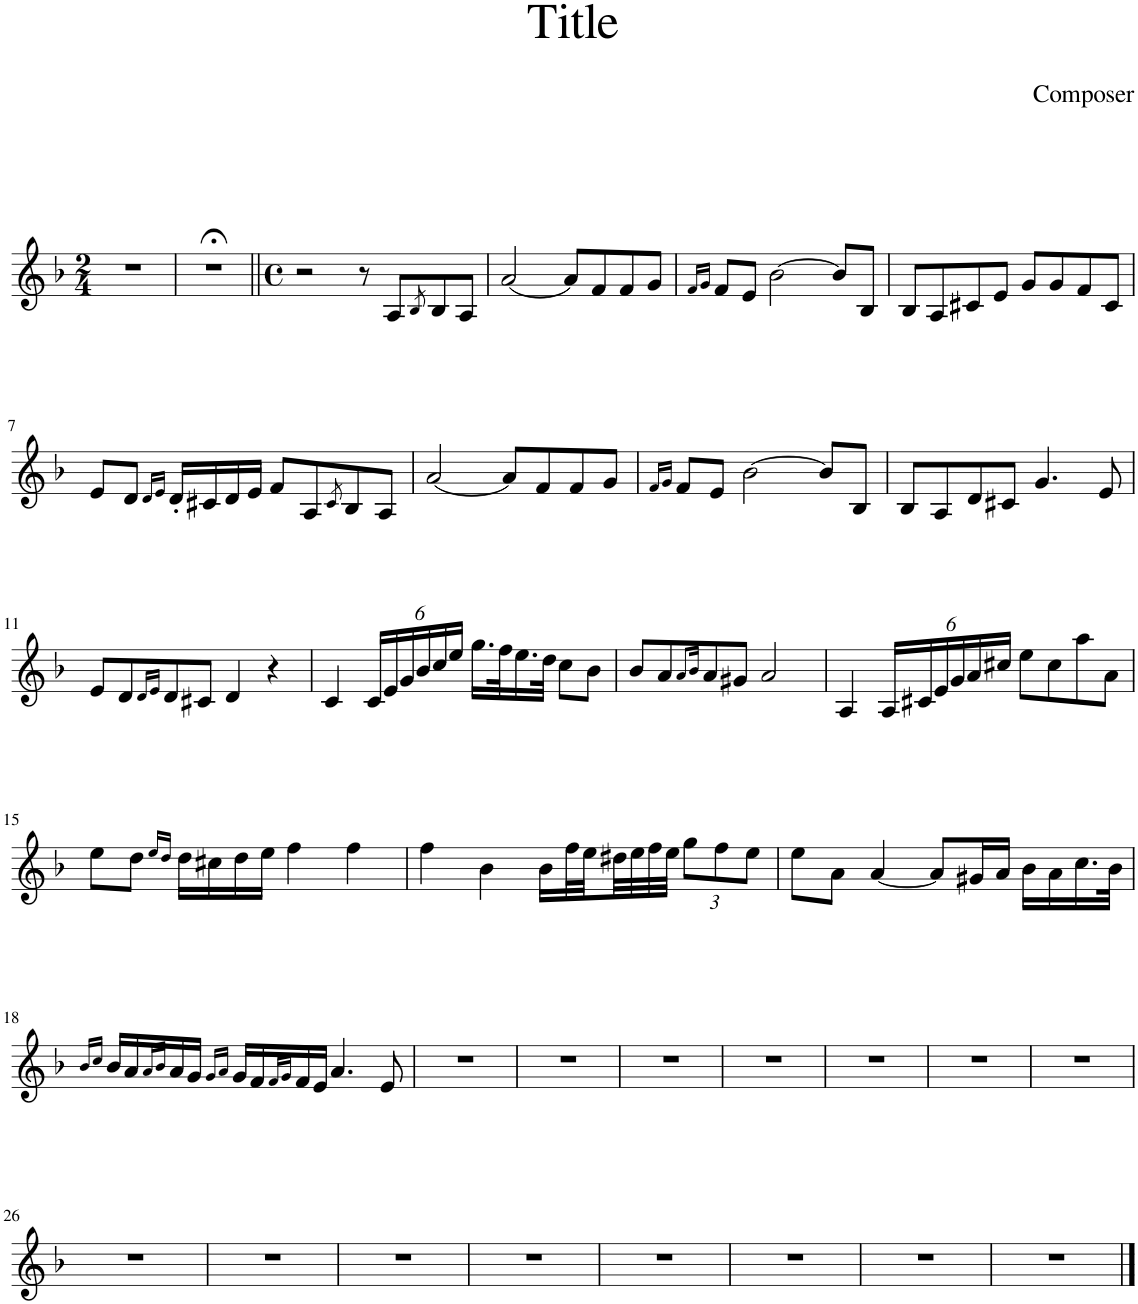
**kern
*part1
*staff1
*I"Piano
*I'Pno.
*clefG2
*k[b-]
*M2/4
=1
2r
=2
2r;<
=3||
*M4/4
*met(c)
2r
8r
8A/L
8qB-/
8B-/
8A/J
=4
[2a/
8a/L]
8f/
8f/
8g/J
=5
16qf/LL
16qg/JJ
8f/L
8e/J
[2b-\
8b-/L]
8B-/J
=6
8B-/L
8A/
8c#X/
8e/J
8g/L
8g/
8f/
8c#/J
!!LO:LB:g=z
=7
8e/L
8d/J
16qd/LL
16qe/JJ
16d'/LL
16c#X/
16d/
16e/JJ
8f/L
8A/
8qc#/
8B-/
8A/J
=8
[2a/
8a/L]
8f/
8f/
8g/J
=9
16qf/LL
16qg/JJ
8f/L
8e/J
[2b-\
8b-/L]
8B-/J
=10
8B-/L
8A/
8d/
8c#X/J
4.g/
8e/
!!LO:LB:g=z
=11
8e/L
8d/
16qd/LL
16qe/JJ
8d/
8c#X/J
4d/
4r
=12
4c/
*Xbrackettup
24c/LL
24e/
24g/
24b-/
24cc/
24ee/JJ
16.gg\LL
32ff\K
16.ee\
32dd\JJk
8cc\L
8b-\J
=13
8b-/L
8a/
8qa/L
16qb-/Jk
8a/
8g#X/J
2a/
=14
4A/
24A/LL
24c#X/
24e/
24g/
24a/
24cc#X/JJ
8ee\L
8cc#\
8aa\
8a\J
!!LO:LB:g=z
=15
8ee\L
8dd\J
16qee/LL
16qdd/JJ
16dd\LL
16cc#X\
16dd\
16ee\JJ
4ff\
4ff\
=16
4ff\
4b-\
16b-\LL
32ff\L
32ee\
32dd#X\
32ee\
32ff\
32ee\JJJ
12gg\L
12ff\
12ee\J
=17
8ee\L
8a\J
[4a/
8a/L]
16g#X/L
16a/JJ
16b-\LL
16a\
16.cc\
32b-\JJk
!!LO:LB:g=z
=18
16qb-/LL
16qcc/JJ
16b-/LL
16a/
16qa/LL
16qb-/JJ
16a/
16g/JJ
16qg/LL
16qa/JJ
16g/LL
16f/
16qf/LL
16qg/JJ
16f/
16e/JJ
4.a/
8e/
=19
1r
=20
1r
=21
1r
=22
1r
=23
1r
=24
1r
=25
1r
!!LO:LB:g=z
=26
1r
=27
1r
=28
1r
=29
1r
=30
1r
=31
1r
=32
1r
=33
1r
==
*-
